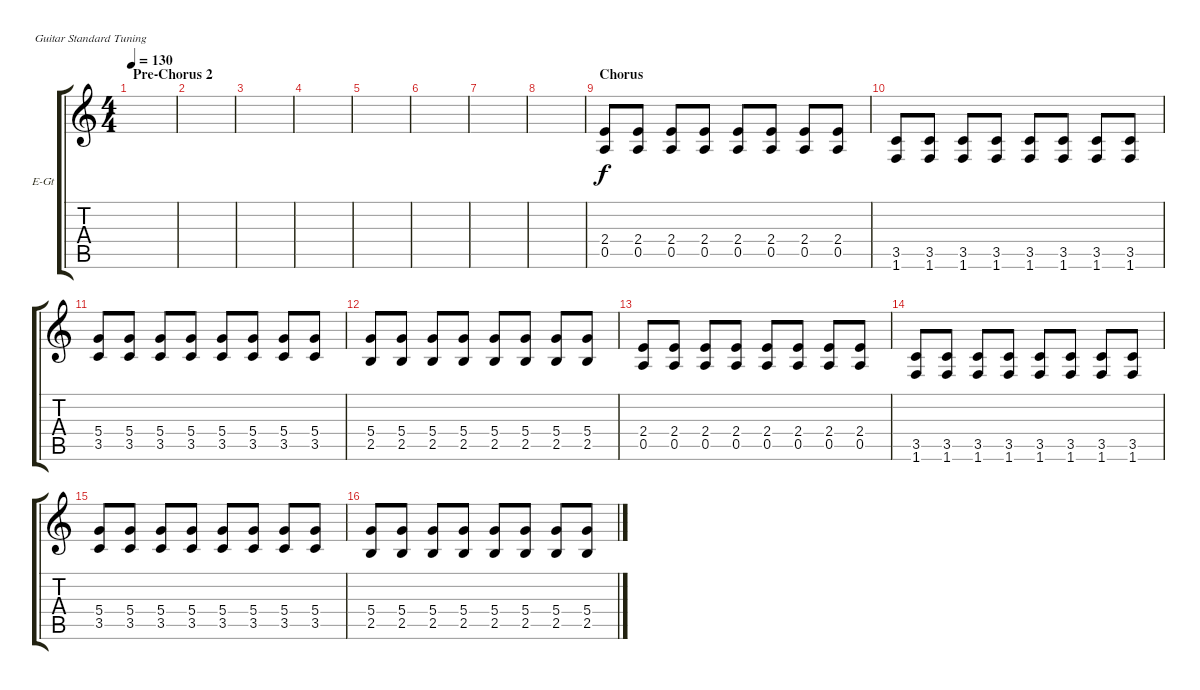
\defaultSystemsLayout 4
\bracketExtendMode groupsimilarinstruments
\firstSystemTrackNameOrientation horizontal
\otherSystemsTrackNameOrientation horizontal
\track ("dist. Gtr. 2" "E-Gt") {instrument distortionguitar}
\staff {score tabs}
\tuning (E4 B3 G3 D3 A2 E2)
\ts (4 4)
\section ("" "Pre-Chorus 2")
\tempo 130
\clef g2
\ks c
|
|
|
|
|
|
|
|
\section ("" "Chorus")
(0.5 2.4).8 (0.5 2.4).8 (0.5 2.4).8 (0.5 2.4).8 (0.5 2.4).8 (0.5 2.4).8 (0.5 2.4).8 (0.5 2.4).8 |
(1.6 3.5).8 (1.6 3.5).8 (1.6 3.5).8 (1.6 3.5).8 (1.6 3.5).8 (1.6 3.5).8 (1.6 3.5).8 (1.6 3.5).8 |
(3.5 5.4).8 (3.5 5.4).8 (3.5 5.4).8 (3.5 5.4).8 (3.5 5.4).8 (3.5 5.4).8 (3.5 5.4).8 (3.5 5.4).8 |
(5.4 2.5).8 (5.4 2.5).8 (5.4 2.5).8 (5.4 2.5).8 (5.4 2.5).8 (5.4 2.5).8 (5.4 2.5).8 (5.4 2.5).8 |
(0.5 2.4).8 (0.5 2.4).8 (0.5 2.4).8 (0.5 2.4).8 (0.5 2.4).8 (0.5 2.4).8 (0.5 2.4).8 (0.5 2.4).8 |
(1.6 3.5).8 (1.6 3.5).8 (1.6 3.5).8 (1.6 3.5).8 (1.6 3.5).8 (1.6 3.5).8 (1.6 3.5).8 (1.6 3.5).8 |
(3.5 5.4).8 (3.5 5.4).8 (3.5 5.4).8 (3.5 5.4).8 (3.5 5.4).8 (3.5 5.4).8 (3.5 5.4).8 (3.5 5.4).8 |
(5.4 2.5).8 (5.4 2.5).8 (5.4 2.5).8 (5.4 2.5).8 (5.4 2.5).8 (5.4 2.5).8 (5.4 2.5).8 (5.4 2.5).8
